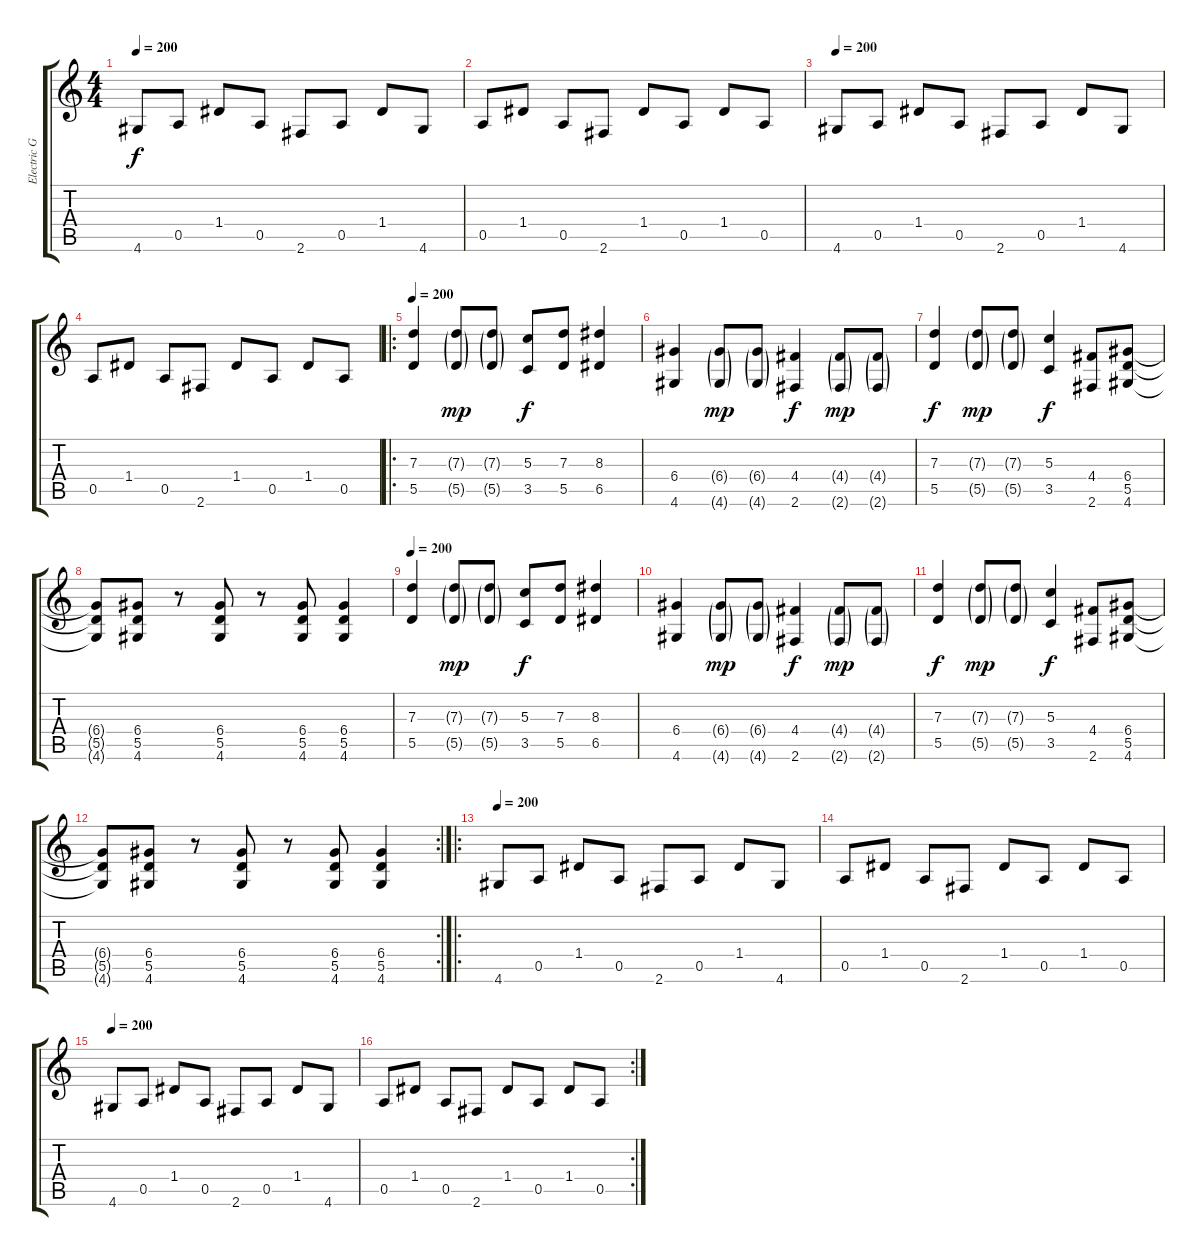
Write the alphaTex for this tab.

\track ("Electric Guitar 1" "Electric G") {instrument distortionguitar}
\staff {score tabs}
\tuning (E4 B3 G3 D3 A2 E2) {hide}
\ts (4 4)
\tempo 200
\clef g2
\ks c
4.6.8{dy f} 0.5.8 1.4.8 0.5.8 2.6.8 0.5.8 1.4.8 4.6.8 |
0.5.8 1.4.8 0.5.8 2.6.8 1.4.8 0.5.8 1.4.8 0.5.8 |
\tempo 200
4.6.8 0.5.8 1.4.8 0.5.8 2.6.8 0.5.8 1.4.8 4.6.8 |
0.5.8 1.4.8 0.5.8 2.6.8 1.4.8 0.5.8 1.4.8 0.5.8 |
\ro
\tempo 200
(7.3 5.5).4 (7.3{g} 5.5{g}).8{dy mp} (7.3{g} 5.5{g}).8 (5.3 3.5).8{dy f} (7.3 5.5).8 (8.3 6.5).4 |
(6.4 4.6).4 (6.4{g} 4.6{g}).8{dy mp} (6.4{g} 4.6{g}).8 (4.4 2.6).4{dy f} (4.4{g} 2.6{g}).8{dy mp} (4.4{g} 2.6{g}).8 |
(7.3 5.5).4{dy f} (7.3{g} 5.5{g}).8{dy mp} (7.3{g} 5.5{g}).8 (5.3 3.5).4{dy f} (4.4 2.6).8 (6.4 5.5 4.6).8 |
(6.4{t} 5.5{t} 4.6{t}).8 (6.4 5.5 4.6).8 r.8 (6.4 5.5 4.6).8 r.8 (6.4 5.5 4.6).8 (6.4 5.5 4.6).4 |
\tempo 200
(7.3 5.5).4 (7.3{g} 5.5{g}).8{dy mp} (7.3{g} 5.5{g}).8 (5.3 3.5).8{dy f} (7.3 5.5).8 (8.3 6.5).4 |
(6.4 4.6).4 (6.4{g} 4.6{g}).8{dy mp} (6.4{g} 4.6{g}).8 (4.4 2.6).4{dy f} (4.4{g} 2.6{g}).8{dy mp} (4.4{g} 2.6{g}).8 |
(7.3 5.5).4{dy f} (7.3{g} 5.5{g}).8{dy mp} (7.3{g} 5.5{g}).8 (5.3 3.5).4{dy f} (4.4 2.6).8 (6.4 5.5 4.6).8 |
\rc 2
(6.4{t} 5.5{t} 4.6{t}).8 (6.4 5.5 4.6).8 r.8 (6.4 5.5 4.6).8 r.8 (6.4 5.5 4.6).8 (6.4 5.5 4.6).4 |
\ro
\tempo 200
4.6.8{volume 14} 0.5.8 1.4.8 0.5.8 2.6.8 0.5.8 1.4.8 4.6.8 |
0.5.8 1.4.8 0.5.8 2.6.8 1.4.8 0.5.8 1.4.8 0.5.8 |
\tempo 200
4.6.8{volume 14} 0.5.8 1.4.8 0.5.8 2.6.8 0.5.8 1.4.8 4.6.8 |
\rc 2
0.5.8 1.4.8 0.5.8 2.6.8 1.4.8 0.5.8 1.4.8 0.5.8
